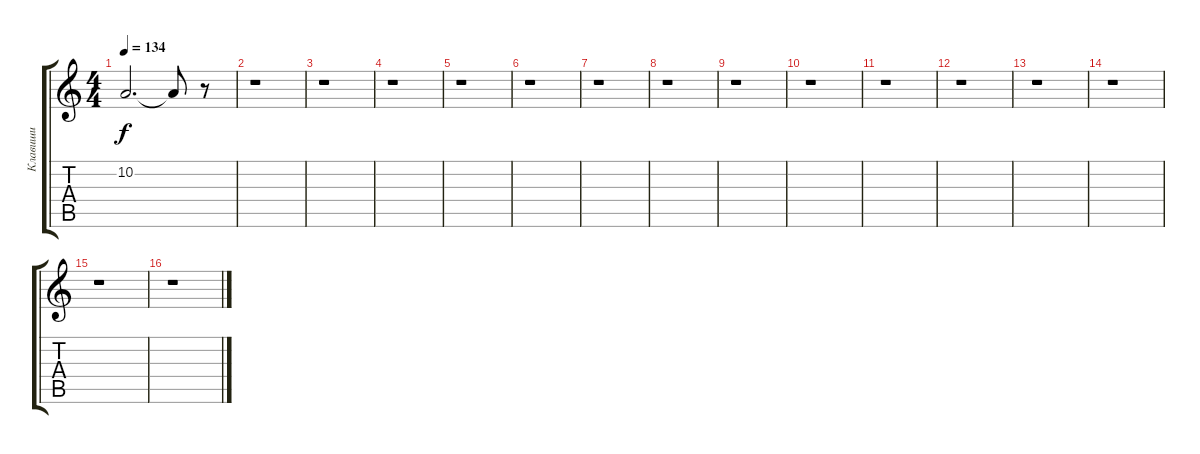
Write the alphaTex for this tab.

\track ("Клавиши" "Клавиши") {instrument pad7halo}
\staff {score tabs}
\tuning (E4 B3 G3 D3 A2 E2) {hide}
\ts (4 4)
\tempo 134
\clef g2
\ks c
10.2{t}.2{d dy f} 10.2{t}.8 r.8 |
r.1 |
r.1 |
r.1 |
r.1 |
r.1 |
r.1 |
r.1 |
r.1 |
r.1 |
r.1 |
r.1 |
r.1 |
r.1 |
r.1 |
r.1
